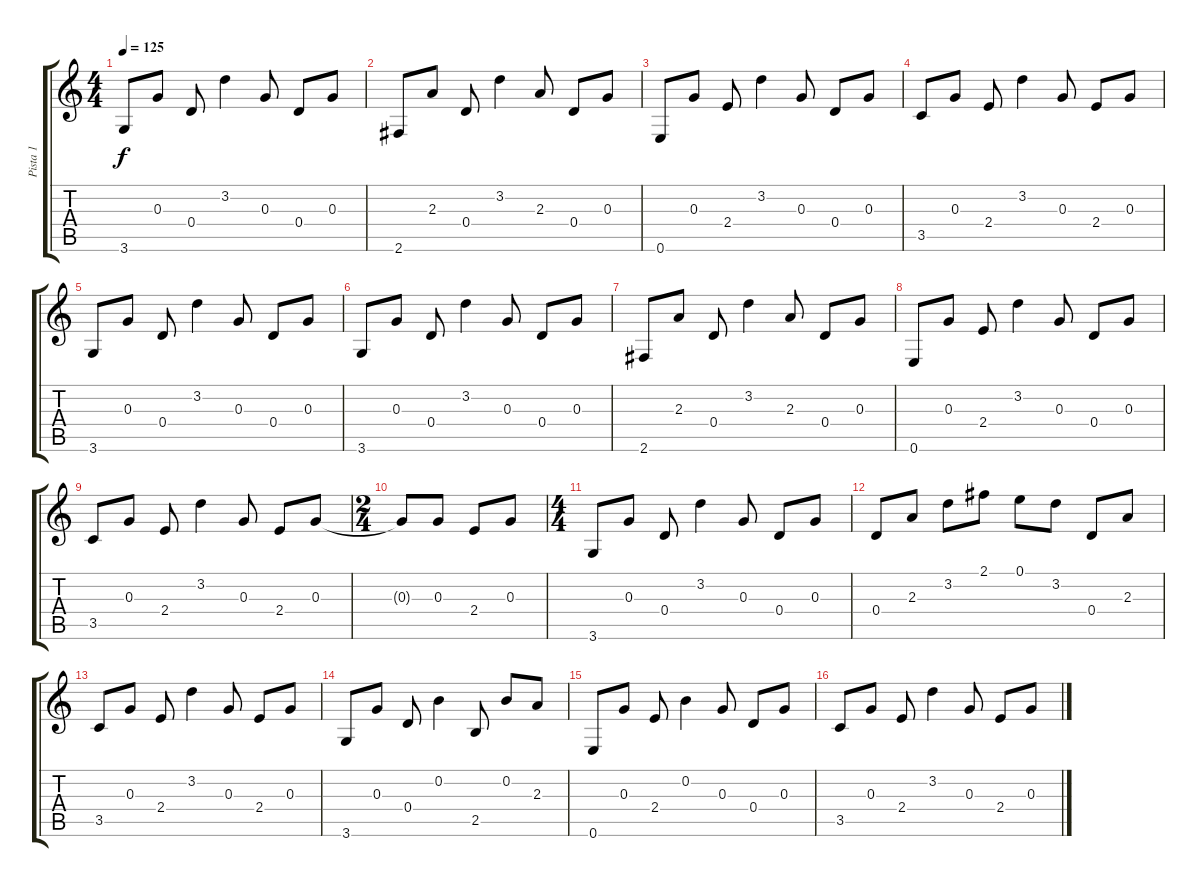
\track ("Pista 1" "Pista 1") {instrument acousticguitarnylon}
\staff {score tabs}
\tuning (E4 B3 G3 D3 A2 E2) {hide}
\ts (4 4)
\tempo 125
\clef g2
\ks c
3.6.8{dy f} 0.3.8 0.4.8 3.2.4 0.3.8 0.4.8 0.3.8 |
2.6.8 2.3.8 0.4.8 3.2.4 2.3.8 0.4.8 0.3.8 |
0.6.8 0.3.8 2.4.8 3.2.4 0.3.8 0.4.8 0.3.8 |
3.5.8 0.3.8 2.4.8 3.2.4 0.3.8 2.4.8 0.3.8 |
3.6.8 0.3.8 0.4.8 3.2.4 0.3.8 0.4.8 0.3.8 |
3.6.8 0.3.8 0.4.8 3.2.4 0.3.8 0.4.8 0.3.8 |
2.6.8 2.3.8 0.4.8 3.2.4 2.3.8 0.4.8 0.3.8 |
0.6.8 0.3.8 2.4.8 3.2.4 0.3.8 0.4.8 0.3.8 |
3.5.8 0.3.8 2.4.8 3.2.4 0.3.8 2.4.8 0.3.8 |
\ts (2 4)
0.3{t}.8 0.3.8 2.4.8 0.3.8 |
\ts (4 4)
3.6.8 0.3.8 0.4.8 3.2.4 0.3.8 0.4.8 0.3.8 |
0.4.8 2.3.8 3.2.8 2.1.8 0.1.8 3.2.8 0.4.8 2.3.8 |
3.5.8 0.3.8 2.4.8 3.2.4 0.3.8 2.4.8 0.3.8 |
3.6.8 0.3.8 0.4.8 0.2.4 2.5.8 0.2.8 2.3.8 |
0.6.8 0.3.8 2.4.8 0.2.4 0.3.8 0.4.8 0.3.8 |
3.5.8 0.3.8 2.4.8 3.2.4 0.3.8 2.4.8 0.3.8
